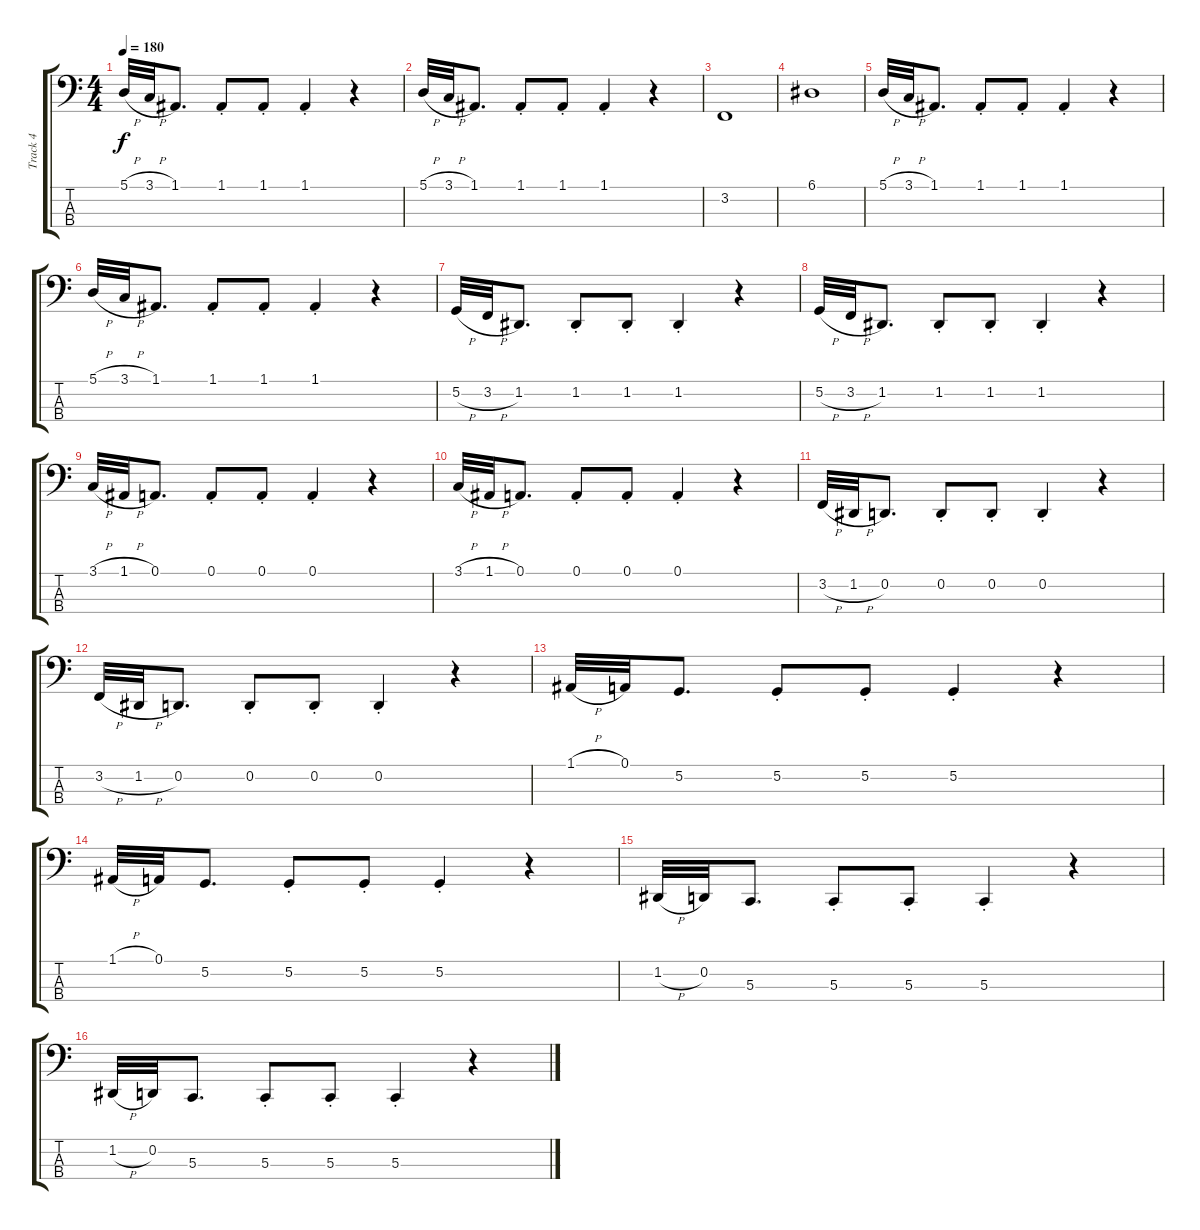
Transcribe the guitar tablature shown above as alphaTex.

\track ("Track 4" "Track 4") {instrument cello}
\staff {score tabs}
\tuning (A2 D2 G1 C1) {hide}
\ts (4 4)
\tempo 180
\clef f4
\ks c
5.1{h}.32{dy f} 3.1{h}.32 1.1.8{d} 1.1{st}.8 1.1{st}.8 1.1{st}.4 r.4 |
5.1{h}.32 3.1{h}.32 1.1.8{d} 1.1{st}.8 1.1{st}.8 1.1{st}.4 r.4 |
3.2.1 |
6.1.1 |
5.1{h}.32 3.1{h}.32 1.1.8{d} 1.1{st}.8 1.1{st}.8 1.1{st}.4 r.4 |
5.1{h}.32 3.1{h}.32 1.1.8{d} 1.1{st}.8 1.1{st}.8 1.1{st}.4 r.4 |
5.2{h}.32 3.2{h}.32 1.2.8{d} 1.2{st}.8 1.2{st}.8 1.2{st}.4 r.4 |
5.2{h}.32 3.2{h}.32 1.2.8{d} 1.2{st}.8 1.2{st}.8 1.2{st}.4 r.4 |
3.1{h}.32 1.1{h}.32 0.1.8{d} 0.1{st}.8 0.1{st}.8 0.1{st}.4 r.4 |
3.1{h}.32 1.1{h}.32 0.1.8{d} 0.1{st}.8 0.1{st}.8 0.1{st}.4 r.4 |
3.2{h}.32 1.2{h}.32 0.2.8{d} 0.2{st}.8 0.2{st}.8 0.2{st}.4 r.4 |
3.2{h}.32 1.2{h}.32 0.2.8{d} 0.2{st}.8 0.2{st}.8 0.2{st}.4 r.4 |
1.1{h}.32 0.1.32 5.2.8{d} 5.2{st}.8 5.2{st}.8 5.2{st}.4 r.4 |
1.1{h}.32 0.1.32 5.2.8{d} 5.2{st}.8 5.2{st}.8 5.2{st}.4 r.4 |
1.2{h}.32 0.2.32 5.3.8{d} 5.3{st}.8 5.3{st}.8 5.3{st}.4 r.4 |
1.2{h}.32 0.2.32 5.3.8{d} 5.3{st}.8 5.3{st}.8 5.3{st}.4 r.4
